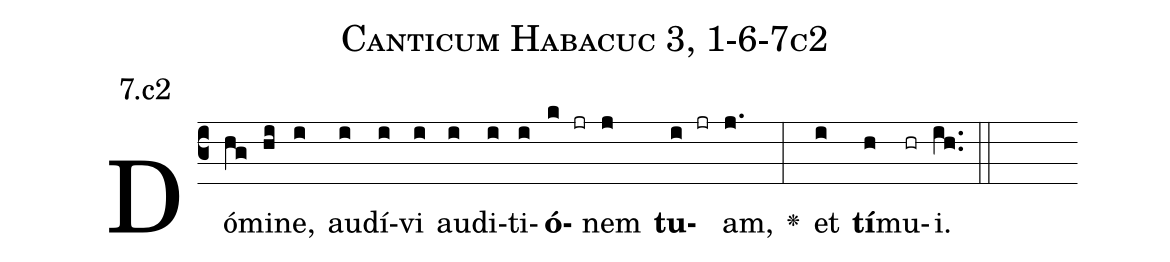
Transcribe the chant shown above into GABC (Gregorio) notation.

name: Canticum Habacuc 3, 1-6-7c2;
annotation: 7.c2;
%%
(c3)Dó(hg)mi(hi)ne,(i) au(i)dí(i)vi(i) au(i)di(i)ti(i)<b>ó</b>(k jr)nem(j) <b>tu</b>(i jr)am,(j.) <v>\greheightstar</v>(:) et(i) <b>tí</b>(h)mu(hr)i.(ih..) (::)


%E(i) u(i) o(j) u(i) a(h) e.(ih..) (::)
